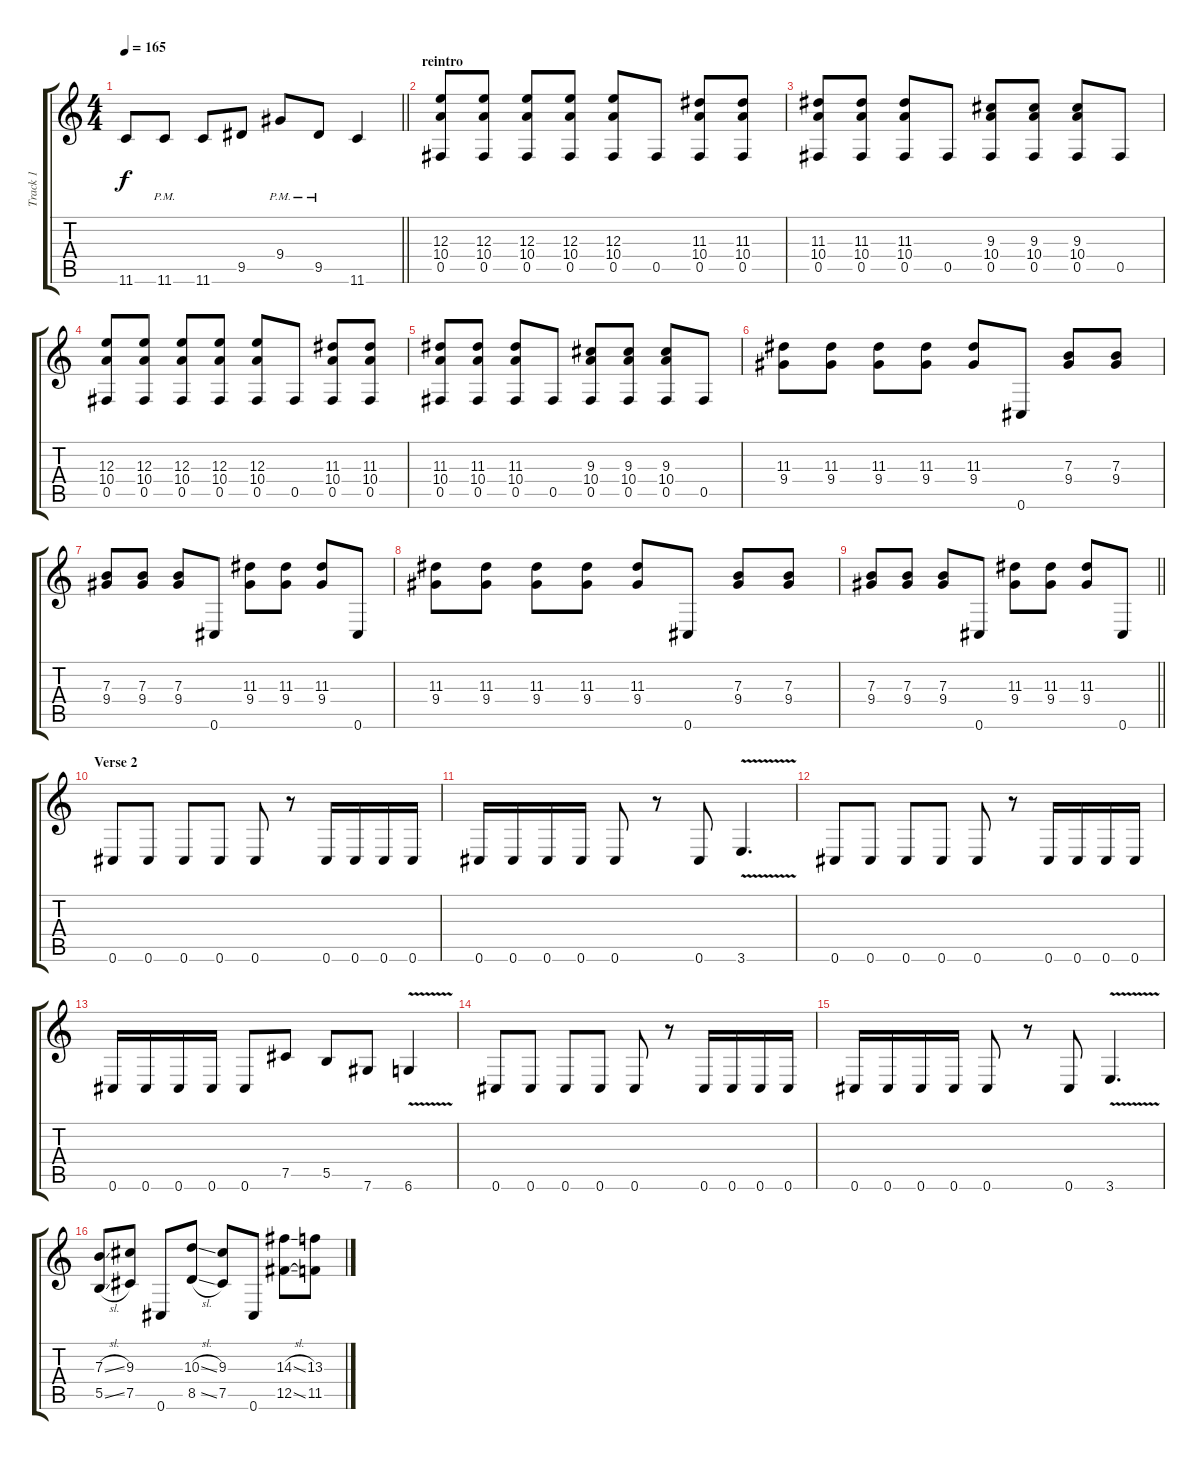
\track ("Track 1" "Track 1") {instrument overdrivenguitar}
\staff {score tabs}
\tuning (Db4 Ab3 E3 B2 Gb2 Db2) {hide}
\ts (4 4)
\tempo 165
\clef g2
\barLineRight lightlight
\ks c
11.6.8{dy f} 11.6{pm}.8 11.6.8 9.5.8 9.4{pm}.8 9.5{pm}.8 11.6.4 |
\section ("" "reintro")
(12.3 10.4 0.5).8 (12.3 10.4 0.5).8 (12.3 10.4 0.5).8 (12.3 10.4 0.5).8 (12.3 10.4 0.5).8 0.5.8 (11.3 10.4 0.5).8 (11.3 10.4 0.5).8 |
(11.3 10.4 0.5).8 (11.3 10.4 0.5).8 (11.3 10.4 0.5).8 0.5.8 (9.3 10.4 0.5).8 (9.3 10.4 0.5).8 (9.3 10.4 0.5).8 0.5.8 |
(12.3 10.4 0.5).8 (12.3 10.4 0.5).8 (12.3 10.4 0.5).8 (12.3 10.4 0.5).8 (12.3 10.4 0.5).8 0.5.8 (11.3 10.4 0.5).8 (11.3 10.4 0.5).8 |
(11.3 10.4 0.5).8 (11.3 10.4 0.5).8 (11.3 10.4 0.5).8 0.5.8 (9.3 10.4 0.5).8 (9.3 10.4 0.5).8 (9.3 10.4 0.5).8 0.5.8 |
(11.3 9.4).8 (11.3 9.4).8 (11.3 9.4).8 (11.3 9.4).8 (11.3 9.4).8 0.6.8 (7.3 9.4).8 (7.3 9.4).8 |
(7.3 9.4).8 (7.3 9.4).8 (7.3 9.4).8 0.6.8 (11.3 9.4).8 (11.3 9.4).8 (11.3 9.4).8 0.6.8 |
(11.3 9.4).8 (11.3 9.4).8 (11.3 9.4).8 (11.3 9.4).8 (11.3 9.4).8 0.6.8 (7.3 9.4).8 (7.3 9.4).8 |
\barLineRight lightlight
(7.3 9.4).8 (7.3 9.4).8 (7.3 9.4).8 0.6.8 (11.3 9.4).8 (11.3 9.4).8 (11.3 9.4).8 0.6.8 |
\section ("" "Verse 2")
0.6.8 0.6.8 0.6.8 0.6.8 0.6.8 r.8 0.6.16 0.6.16 0.6.16 0.6.16 |
0.6.16 0.6.16 0.6.16 0.6.16 0.6.8 r.8 0.6.8 3.6{v}.4{d} |
0.6.8 0.6.8 0.6.8 0.6.8 0.6.8 r.8 0.6.16 0.6.16 0.6.16 0.6.16 |
0.6.16 0.6.16 0.6.16 0.6.16 0.6.8 7.5.8 5.5.8 7.6.8 6.6{v}.4 |
0.6.8 0.6.8 0.6.8 0.6.8 0.6.8 r.8 0.6.16 0.6.16 0.6.16 0.6.16 |
0.6.16 0.6.16 0.6.16 0.6.16 0.6.8 r.8 0.6.8 3.6{v}.4{d} |
(7.3{sl} 5.5{sl}).8 (9.3 7.5).8 0.6.8 (10.3{sl} 8.5{sl}).8 (9.3 7.5).8 0.6.8 (14.3{sl} 12.5{sl}).8 (13.3 11.5).8
